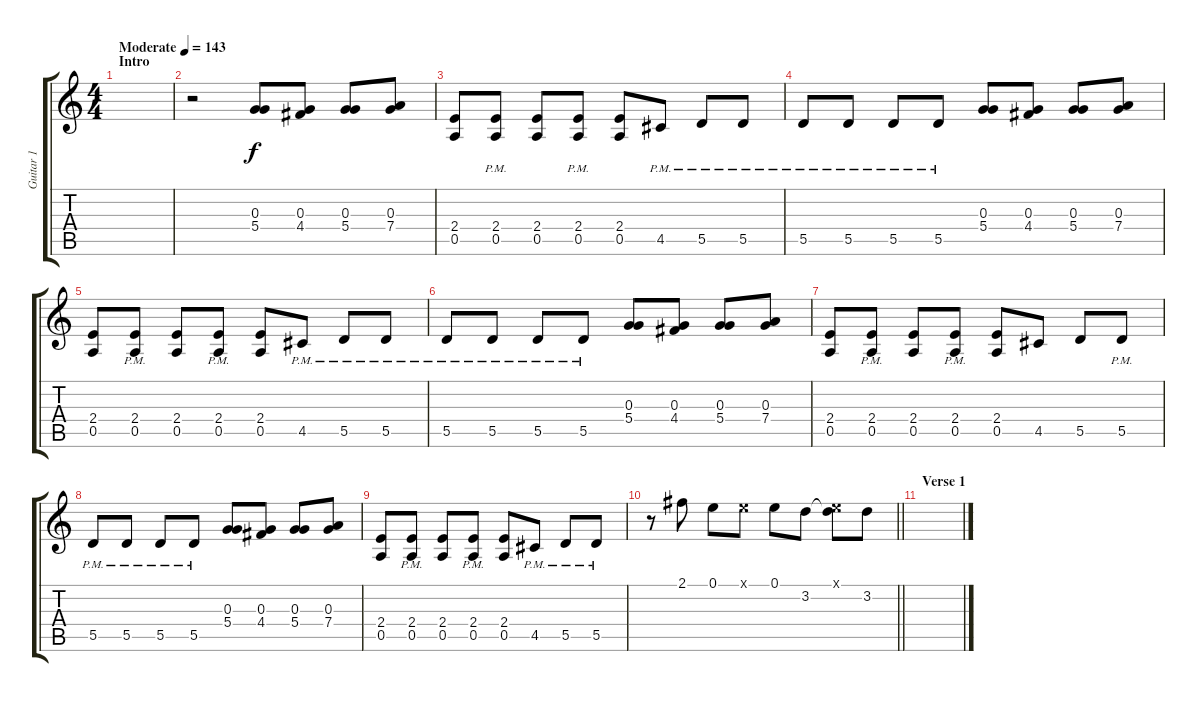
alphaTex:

\track ("Guitar 1" "Guitar 1") {instrument overdrivenguitar}
\staff {score tabs}
\tuning (E4 B3 G3 D3 A2 E2) {hide}
\ts (4 4)
\section ("" "Intro")
\tempo (143 "Moderate")
\clef g2
\ks c
|
r.2 (0.3 5.4).8 (0.3 4.4).8 (0.3 5.4).8 (0.3 7.4).8 |
(2.4 0.5).8 (2.4{pm} 0.5{pm}).8 (2.4 0.5).8 (2.4{pm} 0.5{pm}).8 (2.4 0.5).8 4.5{pm}.8 5.5{pm}.8 5.5{pm}.8 |
5.5{pm}.8 5.5{pm}.8 5.5{pm}.8 5.5{pm}.8 (0.3 5.4).8 (0.3 4.4).8 (0.3 5.4).8 (0.3 7.4).8 |
(2.4 0.5).8 (2.4{pm} 0.5{pm}).8 (2.4 0.5).8 (2.4{pm} 0.5{pm}).8 (2.4 0.5).8 4.5{pm}.8 5.5{pm}.8 5.5{pm}.8 |
5.5{pm}.8 5.5{pm}.8 5.5{pm}.8 5.5{pm}.8 (0.3 5.4).8 (0.3 4.4).8 (0.3 5.4).8 (0.3 7.4).8 |
(2.4 0.5).8 (2.4{pm} 0.5{pm}).8 (2.4 0.5).8 (2.4{pm} 0.5{pm}).8 (2.4 0.5).8 4.5.8 5.5.8 5.5{pm}.8 |
5.5{pm}.8 5.5{pm}.8 5.5{pm}.8 5.5{pm}.8 (0.3 5.4).8 (0.3 4.4).8 (0.3 5.4).8 (0.3 7.4).8 |
(2.4 0.5).8 (2.4{pm} 0.5{pm}).8 (2.4 0.5).8 (2.4{pm} 0.5{pm}).8 (2.4 0.5).8 4.5{pm}.8 5.5{pm}.8 5.5{pm}.8 |
\barLineRight lightlight
r.8 2.1.8 0.1.8 0.1{x}.8 0.1.8 3.2.8 (0.1{x} 3.2{t}).8 3.2.8 |
\section ("" "Verse 1")
